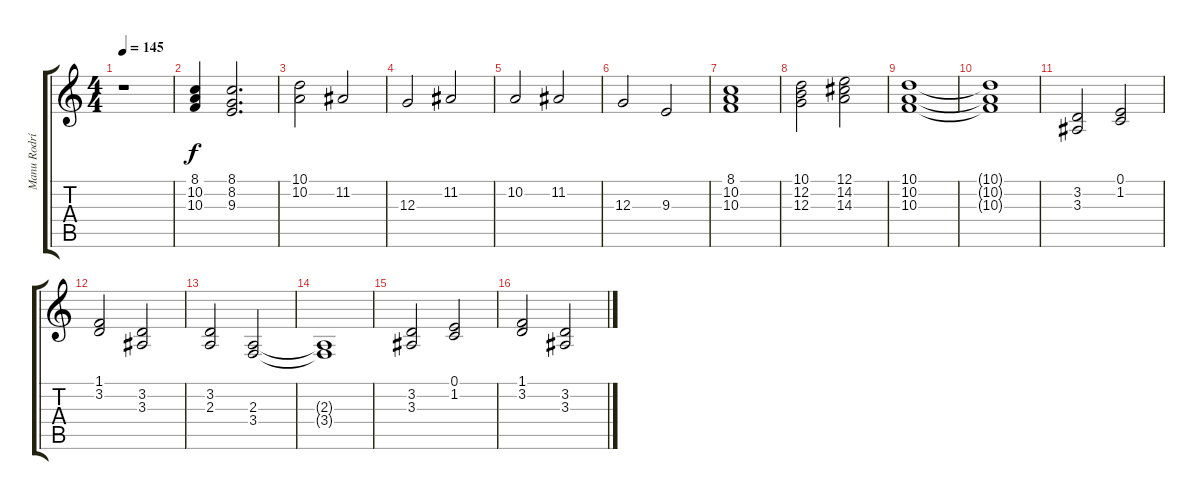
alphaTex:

\track ("Manu Rodríguez" "Manu Rodrí") {instrument stringensemble1}
\staff {score tabs}
\tuning (E4 B3 G3 D3 A2 E2) {hide}
\ts (4 4)
\tempo 145
\clef g2
\ks c
r.1{dy f} |
(8.1 10.2 10.3).4 (8.1 8.2 9.3).2{d} |
(10.1 10.2).2 11.2.2 |
12.3.2 11.2.2 |
10.2.2 11.2.2 |
12.3.2 9.3.2 |
(8.1 10.2 10.3).1 |
(10.1 12.2 12.3).2 (12.1 14.2 14.3).2 |
(10.1 10.2 10.3).1 |
(10.1{t} 10.2{t} 10.3{t}).1 |
(3.2 3.3).2 (0.1 1.2).2 |
(1.1 3.2).2 (3.2 3.3).2 |
(3.2 2.3).2 (2.3 3.4).2 |
(2.3{t} 3.4{t}).1 |
(3.2 3.3).2 (0.1 1.2).2 |
(1.1 3.2).2 (3.2 3.3).2
